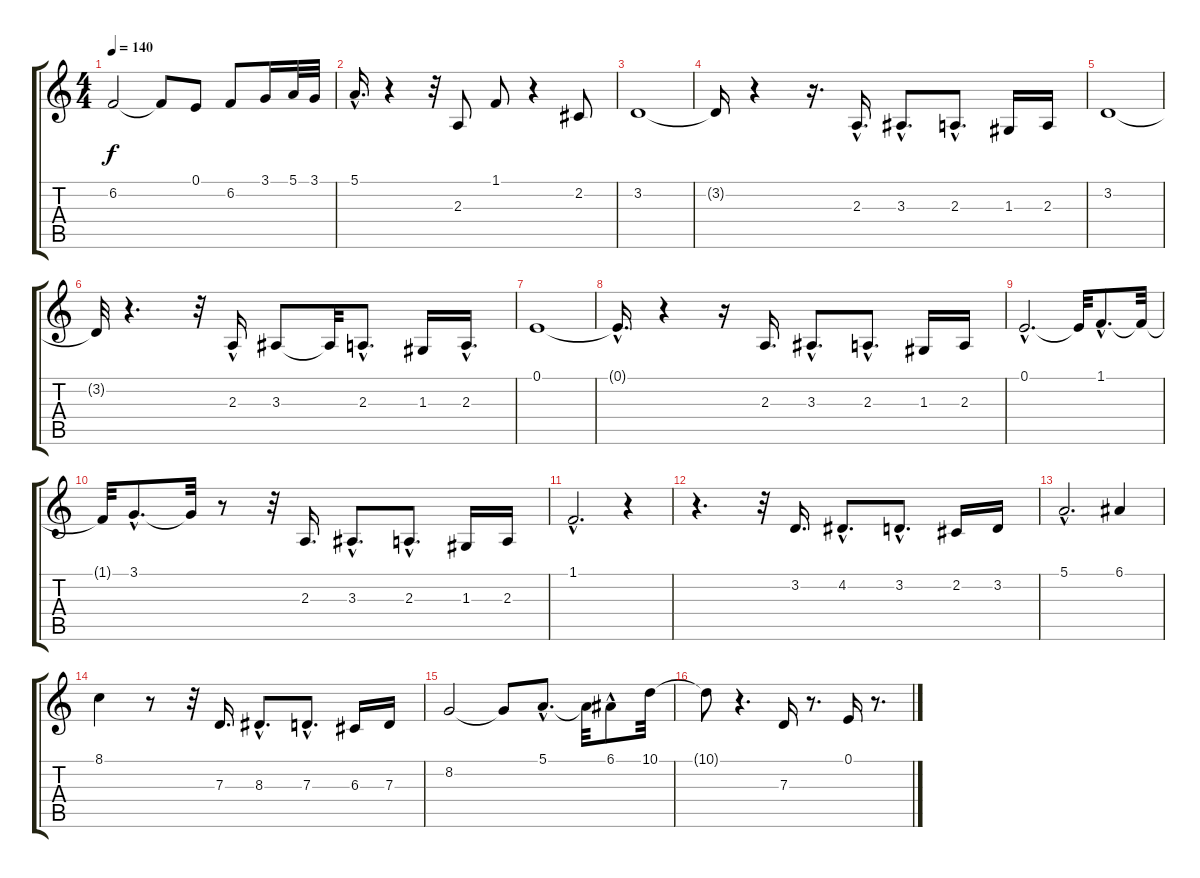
\track "" {instrument altosax}
\staff {score tabs}
\tuning (E4 B3 G3 D3 A2 E2) {hide}
\ts (4 4)
\tempo 140
\clef g2
\ks c
6.2.2{dy f} 6.2{t}.8 0.1.8 6.2.8 3.1.16 5.1.32 3.1.32 |
5.1{hac}.16{d} r.4 r.32 2.3.8 1.1.8 r.4 2.2.8 |
3.2.1 |
3.2{t}.16 r.4 r.16{d} 2.3{hac}.16{d} 3.3{hac}.8{d} 2.3{hac}.8{d} 1.3.16 2.3.16 |
3.2.1 |
3.2{t}.32 r.4{d} r.32 2.3{hac}.16 3.3.8 3.3{t}.32 2.3{hac}.8{d} 1.3.16 2.3{hac}.16{d} |
0.1.1 |
0.1{hac t}.16{d} r.4 r.16 2.3.16{d} 3.3{hac}.8{d} 2.3{hac}.8{d} 1.3.16 2.3.16 |
0.1{hac}.2{d} 0.1{t}.32 1.1{hac}.8{d} 1.1{t}.32 |
1.1{t}.32 3.1{hac}.8{d} 3.1{t}.32 r.8 r.32 2.3.16{d} 3.3{hac}.8{d} 2.3{hac}.8{d} 1.3.16 2.3.16 |
1.1{hac}.2{d} r.4 |
r.4{d} r.32 3.2.16{d} 4.2{hac}.8{d} 3.2{hac}.8{d} 2.2.16 3.2.16 |
5.1{hac}.2{d} 6.1.4 |
8.1.4 r.8 r.32 7.3.16{d} 8.3{hac}.8{d} 7.3{hac}.8{d} 6.3.16 7.3.16 |
8.2.2 8.2{t}.8 5.1{hac}.8{d} 5.1{t}.32 6.1{hac}.8 10.1.32 |
10.1{t}.8 r.4{d} 7.3.16 r.8{d} 0.1.16 r.8{d}
